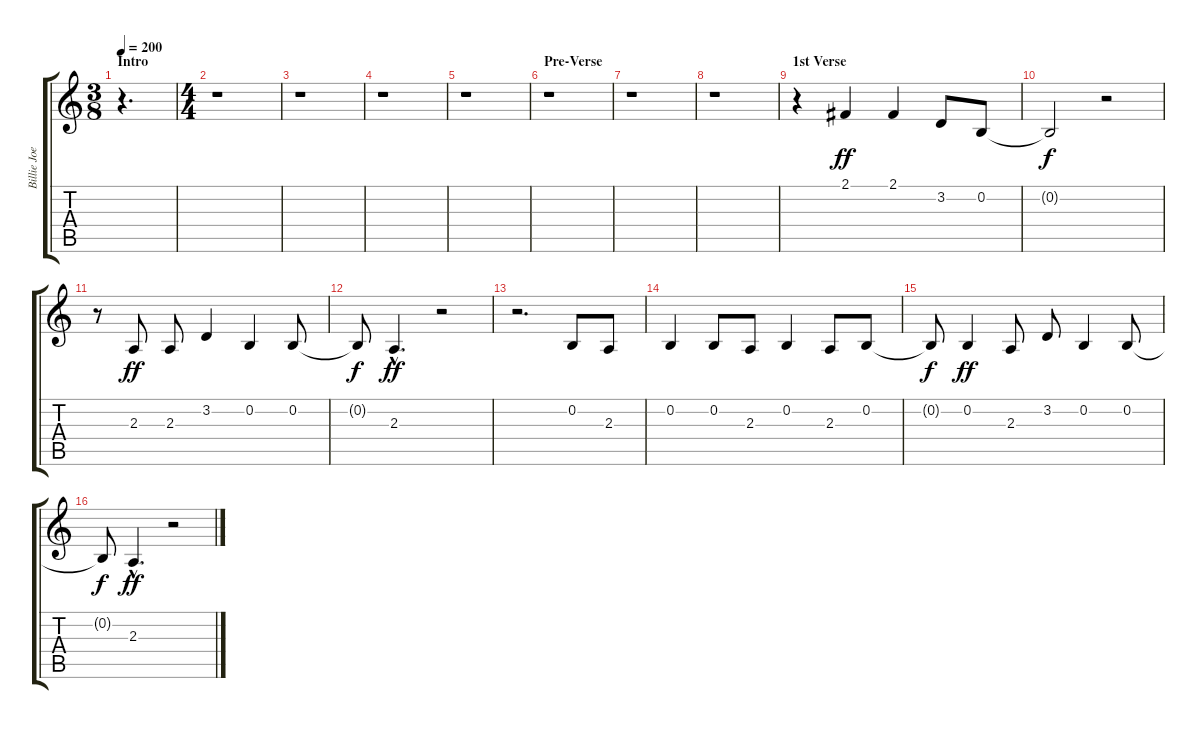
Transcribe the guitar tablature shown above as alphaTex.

\track ("Billie Joe Armstrong (Vocals)" "Billie Joe") {instrument lead6voice}
\staff {score tabs}
\tuning (E4 B3 G3 D3 A2 E2) {hide}
\ts (3 8)
\section ("" "Intro")
\tempo 200
\clef g2
\ks c
r.4{d dy ff instrument lead6voice} |
\ts (4 4)
r.1 |
r.1 |
r.1 |
r.1 |
\section ("" "Pre-Verse")
r.1 |
r.1 |
r.1 |
\section ("" "1st Verse")
r.4 2.1.4 2.1.4 3.2.8 0.2.8 |
0.2{t}.2{dy f} r.2 |
r.8 2.3.8{dy ff} 2.3.8 3.2.4 0.2.4 0.2.8 |
0.2{t}.8{dy f} 2.3{hac}.4{d dy ff} r.2 |
r.2{d} 0.2.8 2.3.8 |
0.2.4 0.2.8 2.3.8 0.2.4 2.3.8 0.2.8 |
0.2{t}.8{dy f} 0.2.4{dy ff} 2.3.8 3.2.8 0.2.4 0.2.8 |
0.2{t}.8{dy f} 2.3{hac}.4{d dy ff} r.2
